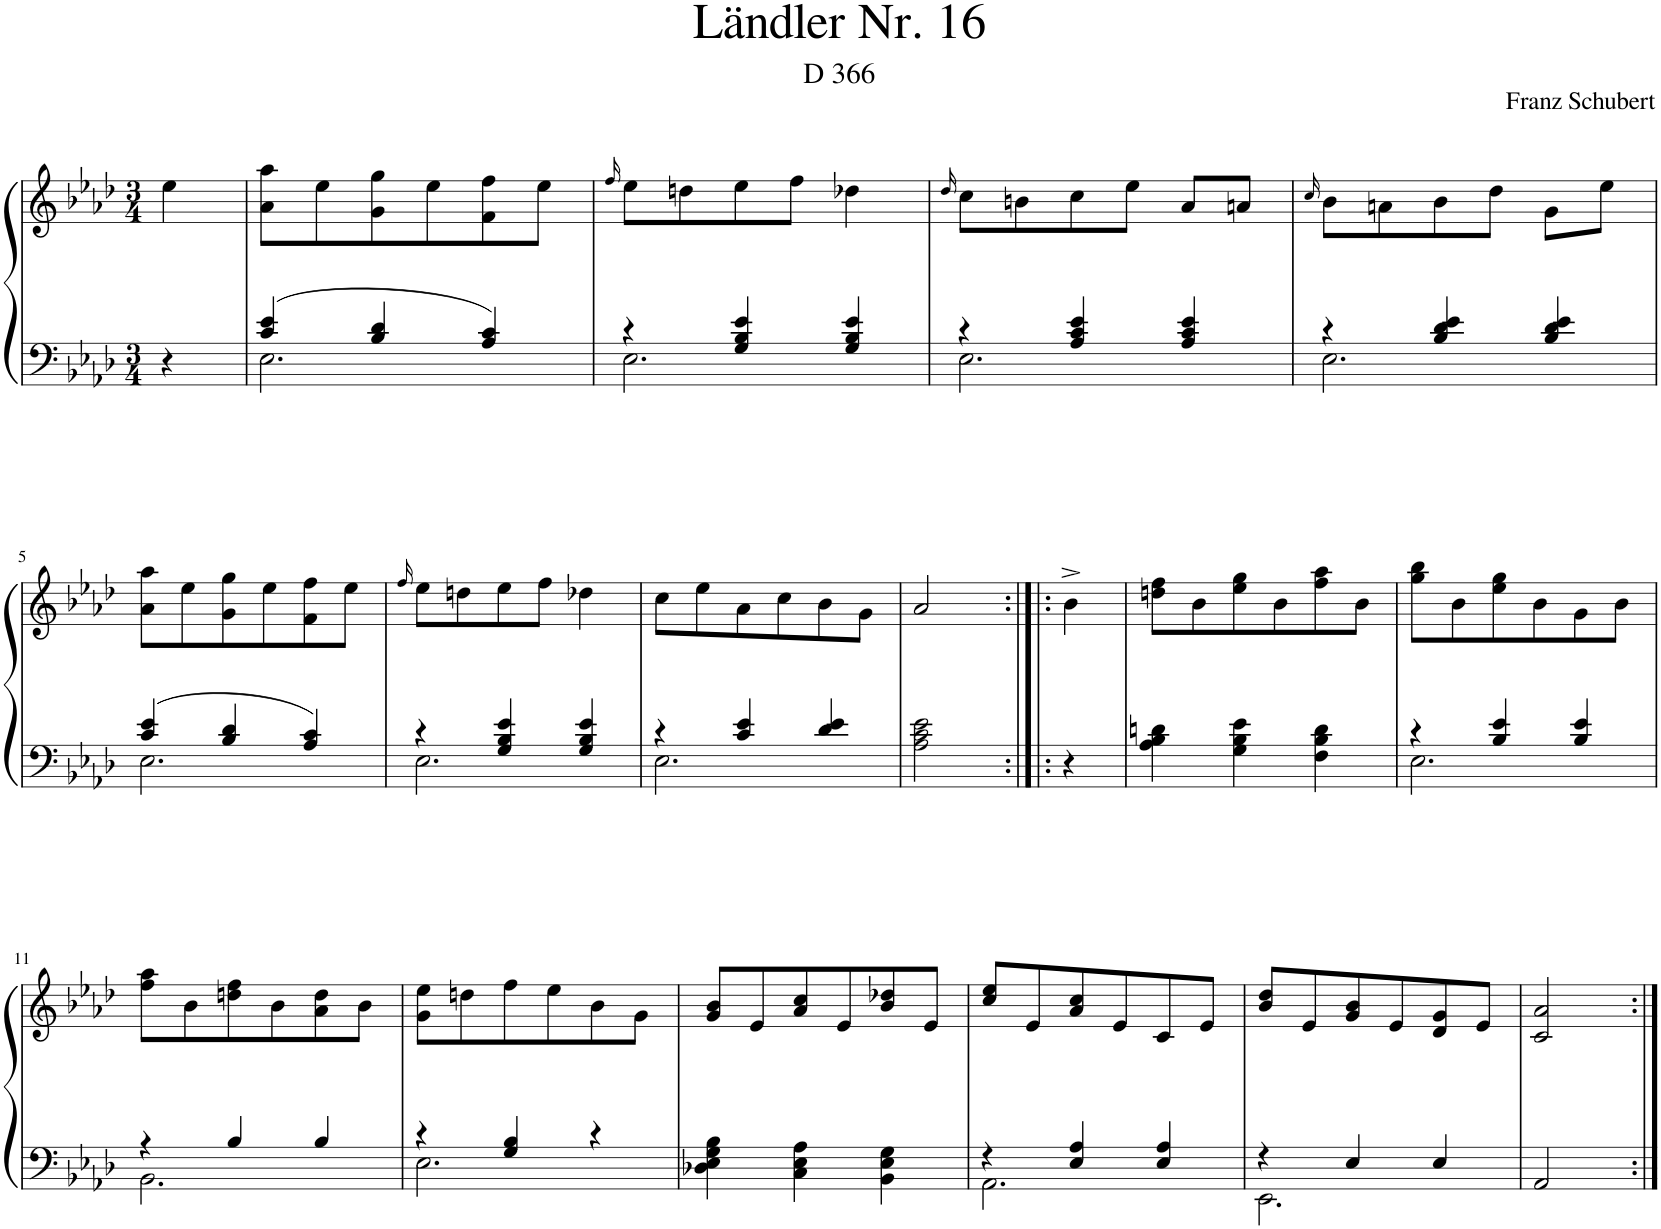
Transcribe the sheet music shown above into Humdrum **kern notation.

**kern	**kern
*part1	*part1
*staff2	*staff1
*I"Piano	*
*I'Pno.	*
*clefF4	*clefG2
*k[b-e-a-d-]	*k[b-e-a-d-]
*M3/4	*M3/4
=	=
4r	4ee-\
=1	=1
*^	*
4c/ 4e-/	2.E-\	8a-\ 8aa-\L
.	.	8ee-\
4B-/ 4d-/	.	8g\ 8gg\
.	.	8ee-\
4A-/ 4c/	.	8f\ 8ff\
.	.	8ee-\J
=2	=2	=2
.	.	16qff/
4r	2.E-\	8ee-\L
.	.	8ddn\
4G/ 4B-/ 4e-/	.	8ee-\
.	.	8ff\J
4G/ 4B-/ 4e-/	.	4dd-X\
=3	=3	=3
.	.	16qdd-/
4r	2.E-\	8cc\L
.	.	8bn\
4A-/ 4c/ 4e-/	.	8cc\
.	.	8ee-\J
4A-/ 4c/ 4e-/	.	8a-/L
.	.	8an/J
=4	=4	=4
.	.	16qcc/
4r	2.E-\	8b-\L
.	.	8an\
4B-/ 4d-/ 4e-/	.	8b-\
.	.	8dd-\J
4B-/ 4d-/ 4e-/	.	8g\L
.	.	8ee-\J
!!LO:LB:g=z
=5	=5	=5
4c/ 4e-/	2.E-\	8a-\ 8aa-\L
.	.	8ee-\
4B-/ 4d-/	.	8g\ 8gg\
.	.	8ee-\
4A-/ 4c/	.	8f\ 8ff\
.	.	8ee-\J
=6	=6	=6
.	.	16qff/
4r	2.E-\	8ee-\L
.	.	8ddn\
4G/ 4B-/ 4e-/	.	8ee-\
.	.	8ff\J
4G/ 4B-/ 4e-/	.	4dd-X\
=7	=7	=7
4r	2.E-\	8cc\L
.	.	8ee-\
4c/ 4e-/	.	8a-\
.	.	8cc\
4d-/ 4e-/	.	8b-\
.	.	8g\J
*v	*v	*
=8	=8
2A-\ 2c\ 2e-\	2a-/
=8X1:|!|:	=8X1:|!|:
4r	4b-^\
=9	=9
4A-\ 4B-\ 4dn\	8ddn\ 8ff\L
.	8b-\
4G\ 4B-\ 4e-\	8ee-\ 8gg\
.	8b-\
4F\ 4B-\ 4d\	8ff\ 8aa-\
.	8b-\J
=10	=10
*^	*
4r	2.E-\	8gg\ 8bb-\L
.	.	8b-\
4B-/ 4e-/	.	8ee-\ 8gg\
.	.	8b-\
4B-/ 4e-/	.	8g\
.	.	8b-\J
!!LO:LB:g=z
=11	=11	=11
4r	2.BB-\	8ff\ 8aa-\L
.	.	8b-\
4B-/	.	8ddn\ 8ff\
.	.	8b-\
4B-/	.	8a-\ 8dd\
.	.	8b-\J
=12	=12	=12
4r	2.E-\	8g\ 8ee-\L
.	.	8ddn\
4G/ 4B-/	.	8ff\
.	.	8ee-\
4r	.	8b-\
.	.	8g\J
*v	*v	*
=13	=13
4D-X\ 4E-\ 4G\ 4B-\	8g/ 8b-/L
.	8e-/
4C\ 4E-\ 4A-\	8a-/ 8cc/
.	8e-/
4BB-\ 4E-\ 4G\	8b-/ 8dd-X/
.	8e-/J
=14	=14
*^	*
4r	2.AA-\	8cc/ 8ee-/L
.	.	8e-/
4E-/ 4A-/	.	8a-/ 8cc/
.	.	8e-/
4E-/ 4A-/	.	8c/
.	.	8e-/J
=15	=15	=15
4r	2.EE-\	8b-/ 8dd-/L
.	.	8e-/
4E-/	.	8g/ 8b-/
.	.	8e-/
4E-/	.	8d-/ 8g/
.	.	8e-/J
*v	*v	*
=16	=16
2AA-/	2c/ 2a-/
=:|!	=:|!
*-	*-
